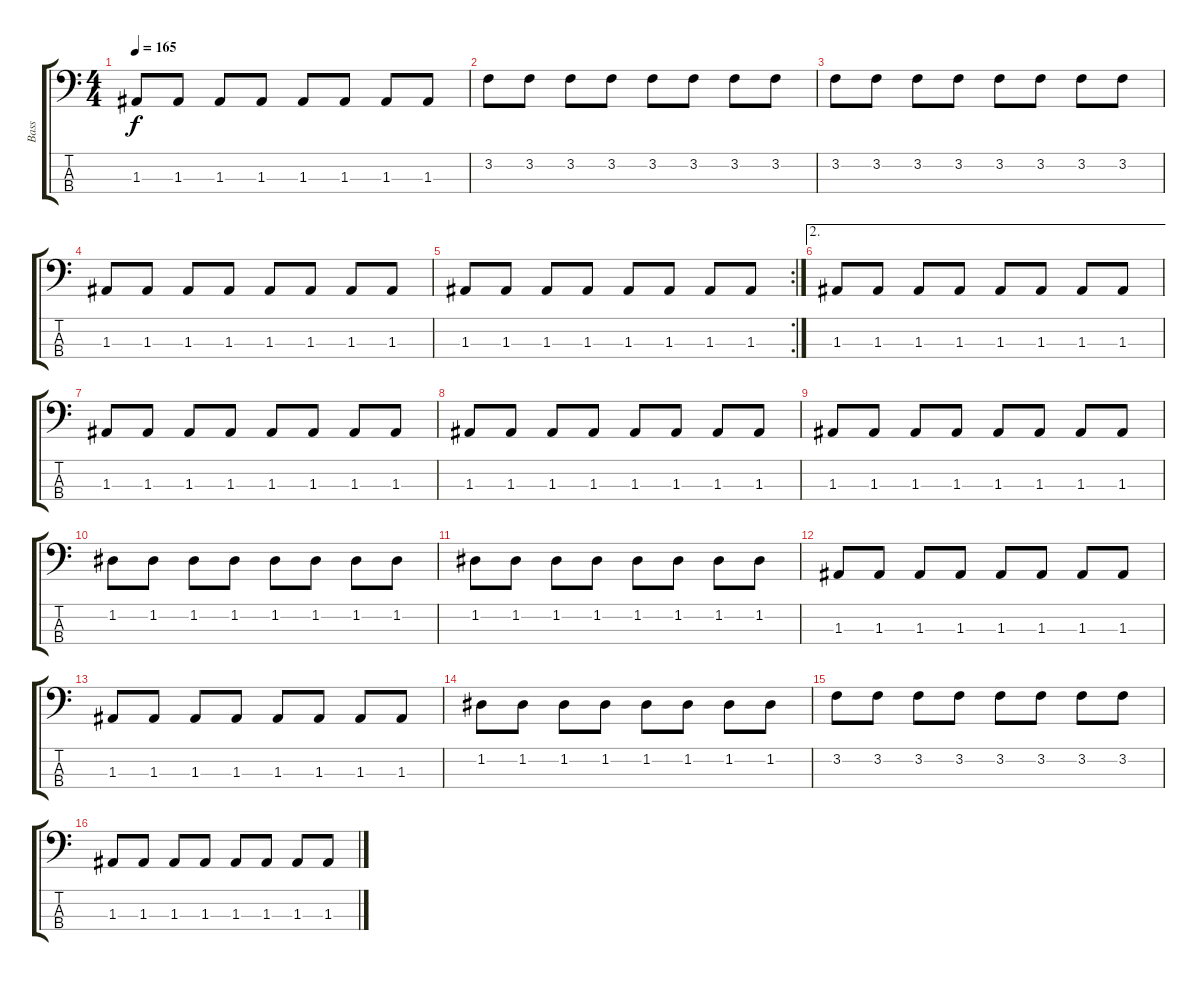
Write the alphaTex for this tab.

\track ("Bass" "Bass") {instrument electricbasspick}
\staff {score tabs}
\tuning (G2 D2 A1 E1) {hide}
\ts (4 4)
\tempo 165
\clef f4
\ks c
1.3.8{dy f} 1.3.8 1.3.8 1.3.8 1.3.8 1.3.8 1.3.8 1.3.8 |
3.2.8 3.2.8 3.2.8 3.2.8 3.2.8 3.2.8 3.2.8 3.2.8 |
3.2.8 3.2.8 3.2.8 3.2.8 3.2.8 3.2.8 3.2.8 3.2.8 |
1.3.8 1.3.8 1.3.8 1.3.8 1.3.8 1.3.8 1.3.8 1.3.8 |
\rc 2
1.3.8 1.3.8 1.3.8 1.3.8 1.3.8 1.3.8 1.3.8 1.3.8 |
\ae 2
1.3.8 1.3.8 1.3.8 1.3.8 1.3.8 1.3.8 1.3.8 1.3.8 |
1.3.8 1.3.8 1.3.8 1.3.8 1.3.8 1.3.8 1.3.8 1.3.8 |
1.3.8 1.3.8 1.3.8 1.3.8 1.3.8 1.3.8 1.3.8 1.3.8 |
1.3.8 1.3.8 1.3.8 1.3.8 1.3.8 1.3.8 1.3.8 1.3.8 |
1.2.8 1.2.8 1.2.8 1.2.8 1.2.8 1.2.8 1.2.8 1.2.8 |
1.2.8 1.2.8 1.2.8 1.2.8 1.2.8 1.2.8 1.2.8 1.2.8 |
1.3.8 1.3.8 1.3.8 1.3.8 1.3.8 1.3.8 1.3.8 1.3.8 |
1.3.8 1.3.8 1.3.8 1.3.8 1.3.8 1.3.8 1.3.8 1.3.8 |
1.2.8 1.2.8 1.2.8 1.2.8 1.2.8 1.2.8 1.2.8 1.2.8 |
3.2.8 3.2.8 3.2.8 3.2.8 3.2.8 3.2.8 3.2.8 3.2.8 |
1.3.8 1.3.8 1.3.8 1.3.8 1.3.8 1.3.8 1.3.8 1.3.8
